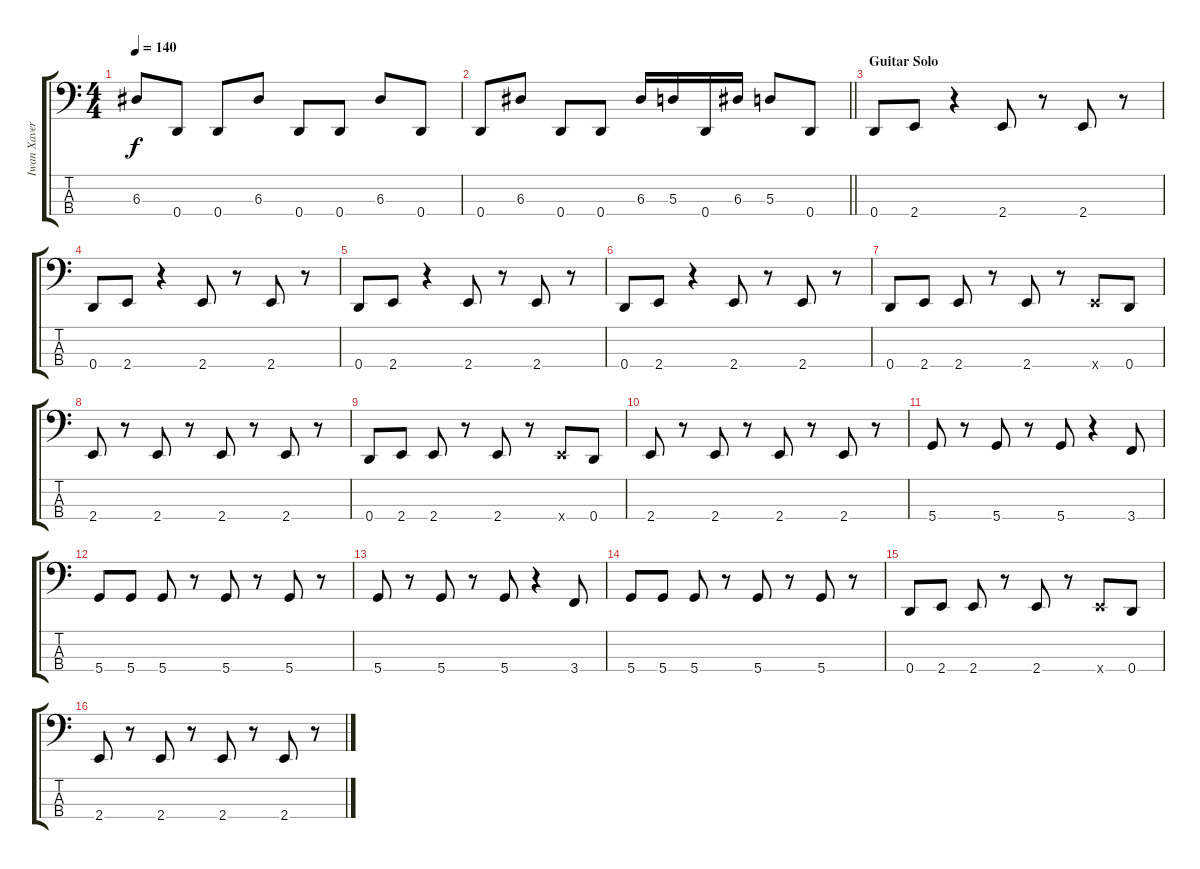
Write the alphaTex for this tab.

\track ("Iwan Xaverius" "Iwan Xaver") {instrument electricbassfinger}
\staff {score tabs}
\tuning (G2 D2 A1 D1) {hide}
\ts (4 4)
\tempo 140
\clef f4
\ks c
6.3.8{dy f} 0.4.8 0.4.8 6.3.8 0.4.8 0.4.8 6.3.8 0.4.8 |
\barLineRight lightlight
0.4.8 6.3.8 0.4.8 0.4.8 6.3.16 5.3.16 0.4.16 6.3.16 5.3.8 0.4.8 |
\section ("" "Guitar Solo")
0.4.8 2.4.8 r.4 2.4.8 r.8 2.4.8 r.8 |
0.4.8 2.4.8 r.4 2.4.8 r.8 2.4.8 r.8 |
0.4.8 2.4.8 r.4 2.4.8 r.8 2.4.8 r.8 |
0.4.8 2.4.8 r.4 2.4.8 r.8 2.4.8 r.8 |
0.4.8 2.4.8 2.4.8 r.8 2.4.8 r.8 2.4{x}.8 0.4.8 |
2.4.8 r.8 2.4.8 r.8 2.4.8 r.8 2.4.8 r.8 |
0.4.8 2.4.8 2.4.8 r.8 2.4.8 r.8 2.4{x}.8 0.4.8 |
2.4.8 r.8 2.4.8 r.8 2.4.8 r.8 2.4.8 r.8 |
5.4.8 r.8 5.4.8 r.8 5.4.8 r.4 3.4.8 |
5.4.8 5.4.8 5.4.8 r.8 5.4.8 r.8 5.4.8 r.8 |
5.4.8 r.8 5.4.8 r.8 5.4.8 r.4 3.4.8 |
5.4.8 5.4.8 5.4.8 r.8 5.4.8 r.8 5.4.8 r.8 |
0.4.8 2.4.8 2.4.8 r.8 2.4.8 r.8 2.4{x}.8 0.4.8 |
2.4.8 r.8 2.4.8 r.8 2.4.8 r.8 2.4.8 r.8
